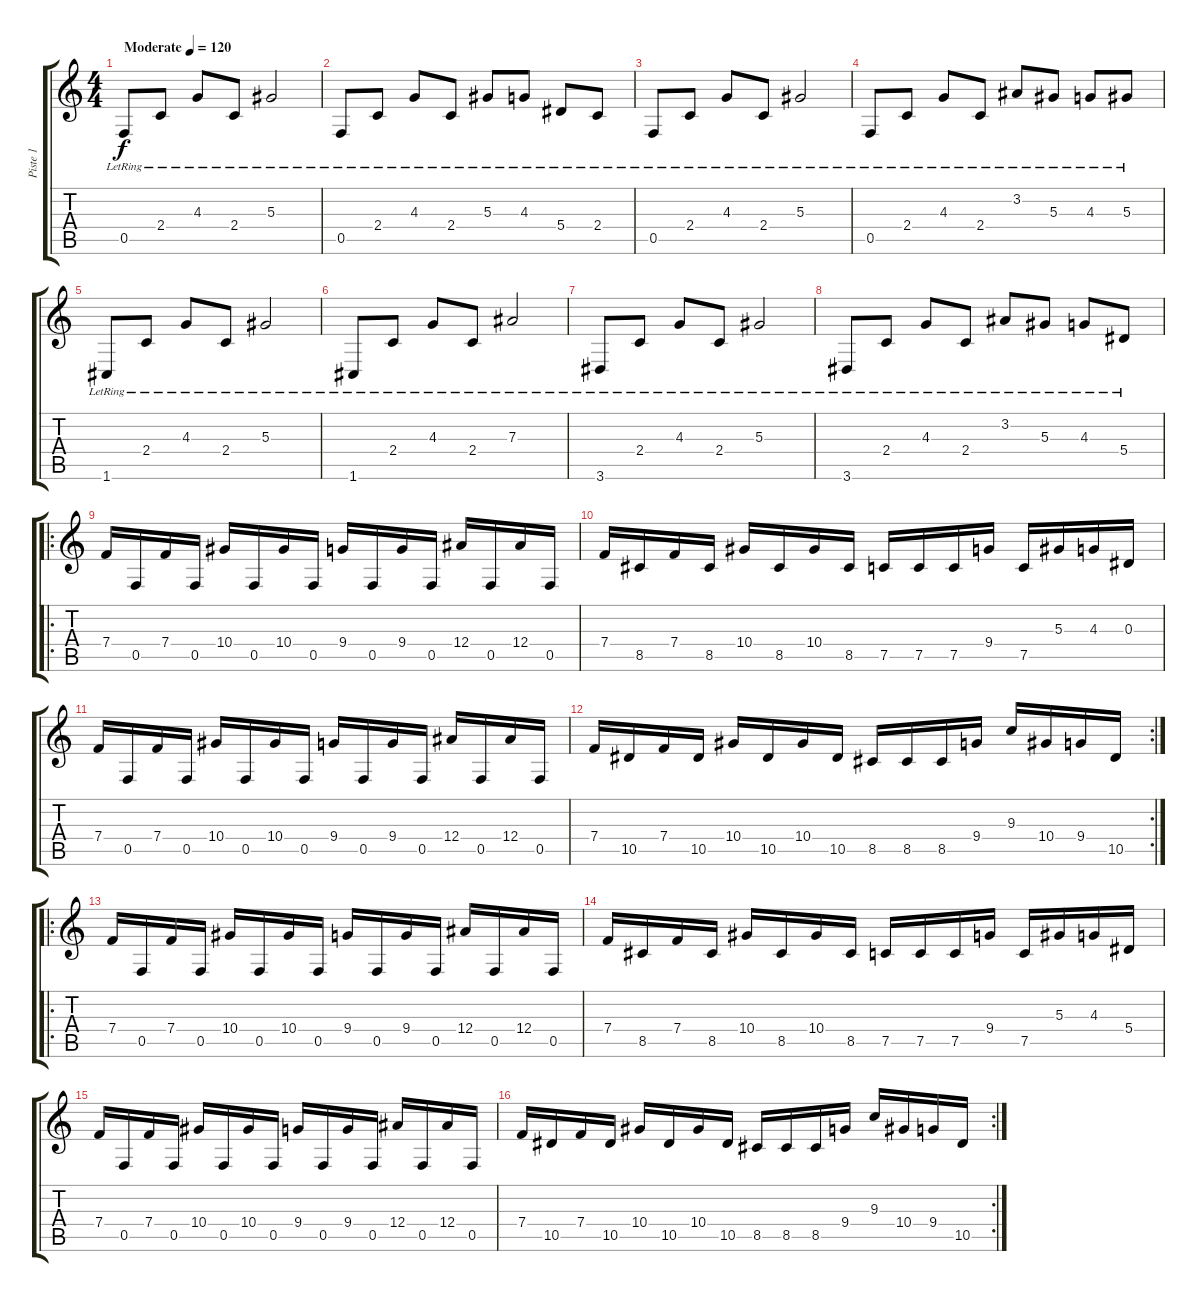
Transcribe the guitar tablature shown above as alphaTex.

\track ("Piste 1" "Piste 1") {instrument distortionguitar}
\staff {score tabs}
\tuning (C4 G3 Eb3 Bb2 F2 C2) {hide}
\ts (4 4)
\tempo (120 "Moderate")
\clef g2
\ks c
0.5{lr}.8{dy f instrument acousticguitarsteel} 2.4{lr}.8 4.3{lr}.8 2.4{lr}.8 5.3{lr}.2 |
0.5{lr}.8 2.4{lr}.8 4.3{lr}.8 2.4{lr}.8 5.3{lr}.8 4.3{lr}.8 5.4{lr}.8 2.4{lr}.8 |
0.5{lr}.8 2.4{lr}.8 4.3{lr}.8 2.4{lr}.8 5.3{lr}.2 |
0.5{lr}.8 2.4{lr}.8 4.3{lr}.8 2.4{lr}.8 3.2{lr}.8 5.3{lr}.8 4.3{lr}.8 5.3{lr}.8 |
1.6{lr}.8 2.4{lr}.8 4.3{lr}.8 2.4{lr}.8 5.3{lr}.2 |
1.6{lr}.8 2.4{lr}.8 4.3{lr}.8 2.4{lr}.8 7.3{lr}.2 |
3.6{lr}.8 2.4{lr}.8 4.3{lr}.8 2.4{lr}.8 5.3{lr}.2 |
3.6{lr}.8 2.4{lr}.8 4.3{lr}.8 2.4{lr}.8 3.2{lr}.8 5.3{lr}.8 4.3{lr}.8 5.4{lr}.8 |
\ro
7.4.16{instrument distortionguitar} 0.5.16 7.4.16 0.5.16 10.4.16 0.5.16 10.4.16 0.5.16 9.4.16 0.5.16 9.4.16 0.5.16 12.4.16 0.5.16 12.4.16 0.5.16 |
7.4.16 8.5.16 7.4.16 8.5.16 10.4.16 8.5.16 10.4.16 8.5.16 7.5.16 7.5.16 7.5.16 9.4.16 7.5.16 5.3.16 4.3.16 0.3.16 |
7.4.16 0.5.16 7.4.16 0.5.16 10.4.16 0.5.16 10.4.16 0.5.16 9.4.16 0.5.16 9.4.16 0.5.16 12.4.16 0.5.16 12.4.16 0.5.16 |
\rc 2
7.4.16 10.5.16 7.4.16 10.5.16 10.4.16 10.5.16 10.4.16 10.5.16 8.5.16 8.5.16 8.5.16 9.4.16 9.3.16 10.4.16 9.4.16 10.5.16 |
\ro
7.4.16{instrument distortionguitar} 0.5.16 7.4.16 0.5.16 10.4.16 0.5.16 10.4.16 0.5.16 9.4.16 0.5.16 9.4.16 0.5.16 12.4.16 0.5.16 12.4.16 0.5.16 |
7.4.16 8.5.16 7.4.16 8.5.16 10.4.16 8.5.16 10.4.16 8.5.16 7.5.16 7.5.16 7.5.16 9.4.16 7.5.16 5.3.16 4.3.16 5.4.16 |
7.4.16 0.5.16 7.4.16 0.5.16 10.4.16 0.5.16 10.4.16 0.5.16 9.4.16 0.5.16 9.4.16 0.5.16 12.4.16 0.5.16 12.4.16 0.5.16 |
\rc 2
7.4.16 10.5.16 7.4.16 10.5.16 10.4.16 10.5.16 10.4.16 10.5.16 8.5.16 8.5.16 8.5.16 9.4.16 9.3.16 10.4.16 9.4.16 10.5.16
